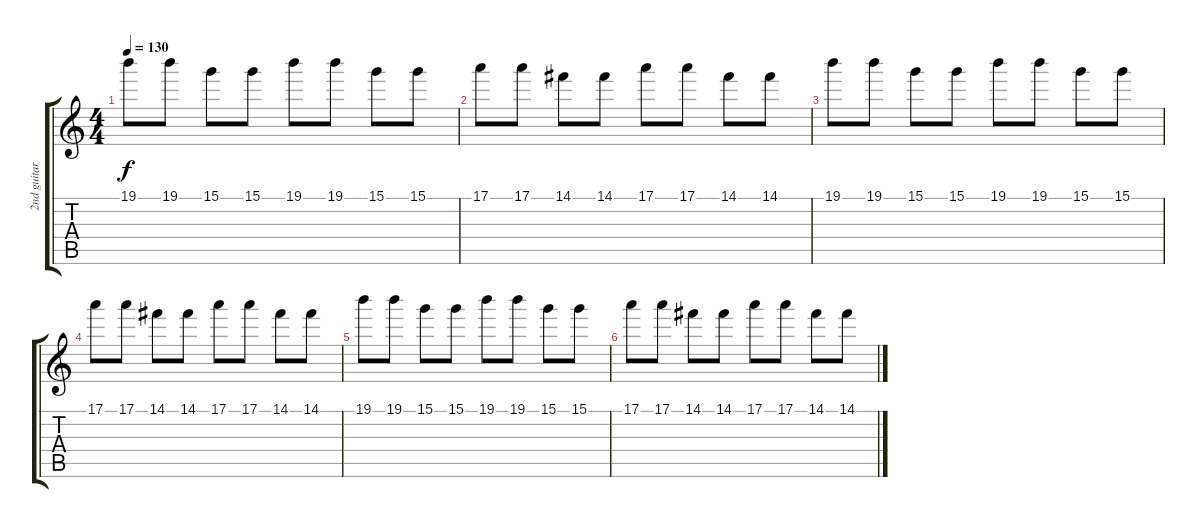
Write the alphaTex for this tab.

\track ("2nd guitar" "2nd guitar") {instrument distortionguitar}
\staff {score tabs}
\tuning (E4 B3 G3 D3 A2 E2) {hide}
\ts (4 4)
\tempo 130
\clef g2
\ks c
19.1.8{dy f} 19.1.8 15.1.8 15.1.8 19.1.8 19.1.8 15.1.8 15.1.8 |
17.1.8 17.1.8 14.1.8 14.1.8 17.1.8 17.1.8 14.1.8 14.1.8 |
19.1.8 19.1.8 15.1.8 15.1.8 19.1.8 19.1.8 15.1.8 15.1.8 |
17.1.8 17.1.8 14.1.8 14.1.8 17.1.8 17.1.8 14.1.8 14.1.8 |
19.1.8 19.1.8 15.1.8 15.1.8 19.1.8 19.1.8 15.1.8 15.1.8 |
17.1.8 17.1.8 14.1.8 14.1.8 17.1.8 17.1.8 14.1.8 14.1.8
